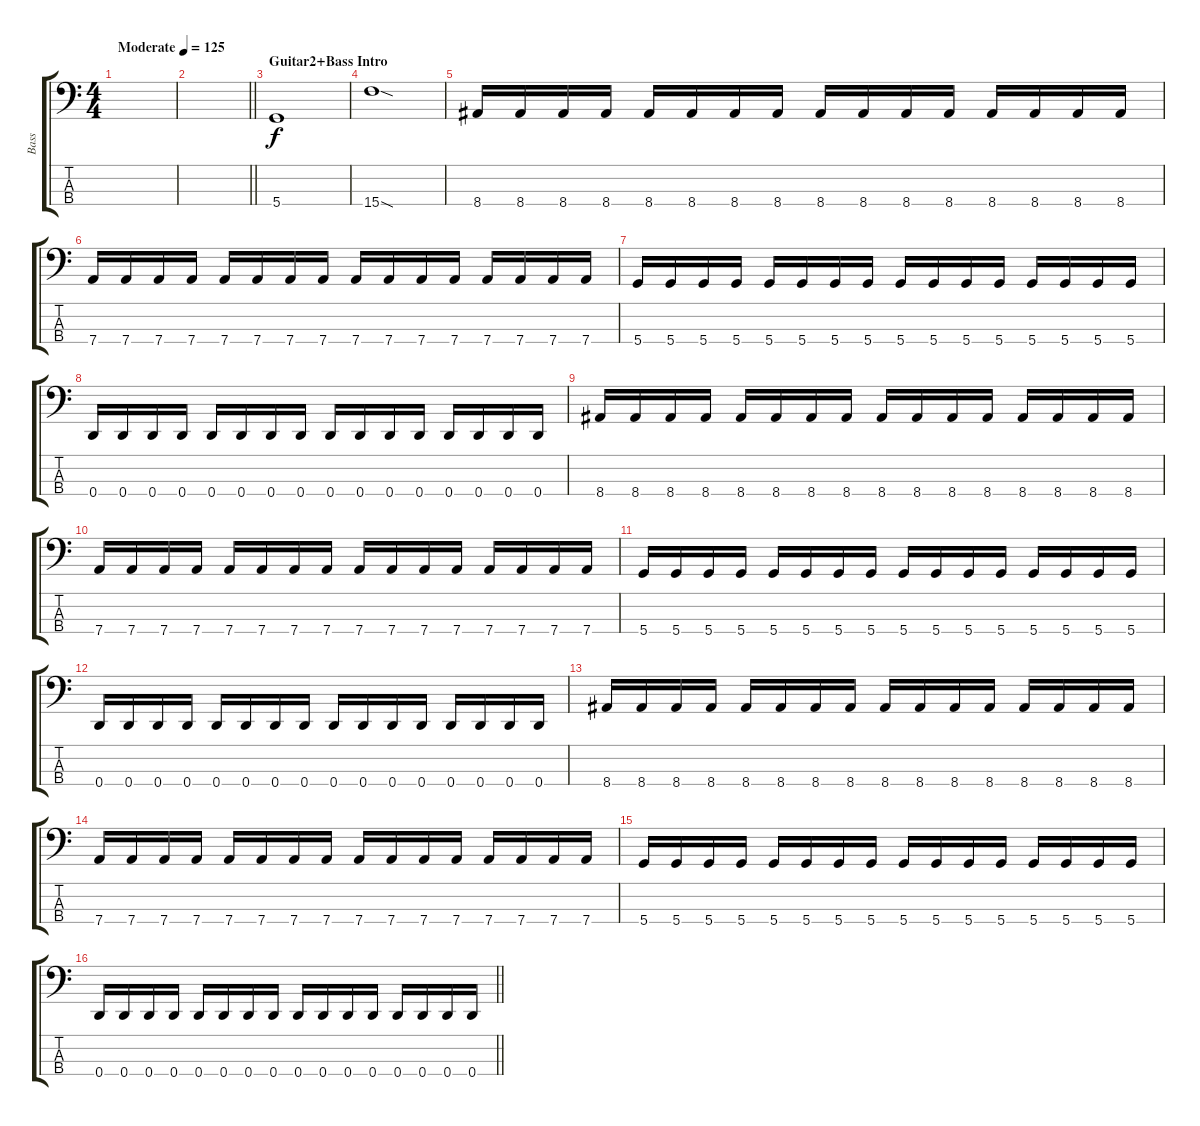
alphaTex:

\track ("Bass" "Bass") {instrument electricbasspick}
\staff {score tabs}
\tuning (G2 D2 A1 D1) {hide}
\ts (4 4)
\tempo (125 "Moderate")
\clef f4
\ks c
|
\barLineRight lightlight
|
\section ("" "Guitar2+Bass Intro")
5.4.1 |
15.4{sod}.1 |
8.4.16 8.4.16 8.4.16 8.4.16 8.4.16 8.4.16 8.4.16 8.4.16 8.4.16 8.4.16 8.4.16 8.4.16 8.4.16 8.4.16 8.4.16 8.4.16 |
7.4.16 7.4.16 7.4.16 7.4.16 7.4.16 7.4.16 7.4.16 7.4.16 7.4.16 7.4.16 7.4.16 7.4.16 7.4.16 7.4.16 7.4.16 7.4.16 |
5.4.16 5.4.16 5.4.16 5.4.16 5.4.16 5.4.16 5.4.16 5.4.16 5.4.16 5.4.16 5.4.16 5.4.16 5.4.16 5.4.16 5.4.16 5.4.16 |
0.4.16 0.4.16 0.4.16 0.4.16 0.4.16 0.4.16 0.4.16 0.4.16 0.4.16 0.4.16 0.4.16 0.4.16 0.4.16 0.4.16 0.4.16 0.4.16 |
8.4.16 8.4.16 8.4.16 8.4.16 8.4.16 8.4.16 8.4.16 8.4.16 8.4.16 8.4.16 8.4.16 8.4.16 8.4.16 8.4.16 8.4.16 8.4.16 |
7.4.16 7.4.16 7.4.16 7.4.16 7.4.16 7.4.16 7.4.16 7.4.16 7.4.16 7.4.16 7.4.16 7.4.16 7.4.16 7.4.16 7.4.16 7.4.16 |
5.4.16 5.4.16 5.4.16 5.4.16 5.4.16 5.4.16 5.4.16 5.4.16 5.4.16 5.4.16 5.4.16 5.4.16 5.4.16 5.4.16 5.4.16 5.4.16 |
0.4.16 0.4.16 0.4.16 0.4.16 0.4.16 0.4.16 0.4.16 0.4.16 0.4.16 0.4.16 0.4.16 0.4.16 0.4.16 0.4.16 0.4.16 0.4.16 |
8.4.16 8.4.16 8.4.16 8.4.16 8.4.16 8.4.16 8.4.16 8.4.16 8.4.16 8.4.16 8.4.16 8.4.16 8.4.16 8.4.16 8.4.16 8.4.16 |
7.4.16 7.4.16 7.4.16 7.4.16 7.4.16 7.4.16 7.4.16 7.4.16 7.4.16 7.4.16 7.4.16 7.4.16 7.4.16 7.4.16 7.4.16 7.4.16 |
5.4.16 5.4.16 5.4.16 5.4.16 5.4.16 5.4.16 5.4.16 5.4.16 5.4.16 5.4.16 5.4.16 5.4.16 5.4.16 5.4.16 5.4.16 5.4.16 |
\barLineRight lightlight
0.4.16 0.4.16 0.4.16 0.4.16 0.4.16 0.4.16 0.4.16 0.4.16 0.4.16 0.4.16 0.4.16 0.4.16 0.4.16 0.4.16 0.4.16 0.4.16
